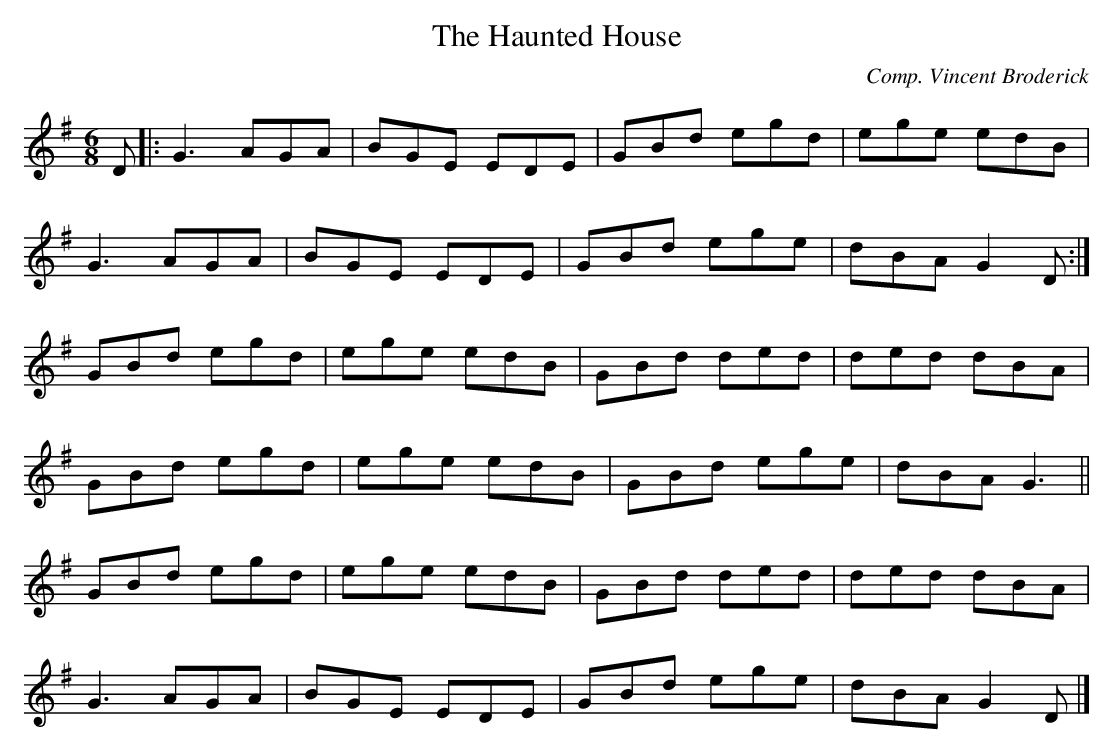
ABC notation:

X:1
T:Haunted House, The
M:6/8
L:1/8
C:Comp. Vincent Broderick
K:G
D[|:G3 AGA|BGE EDE|GBd egd|ege edB|!
G3 AGA|BGE EDE|GBd ege|dBA G2D:|]!
GBd egd|ege edB|GBd ded|ded dBA|!
GBd egd|ege edB|GBd ege|dBA G3||!
GBd egd|ege edB|GBd ded|ded dBA|!
G3 AGA|BGE EDE|GBd ege|dBA G2D|]!
